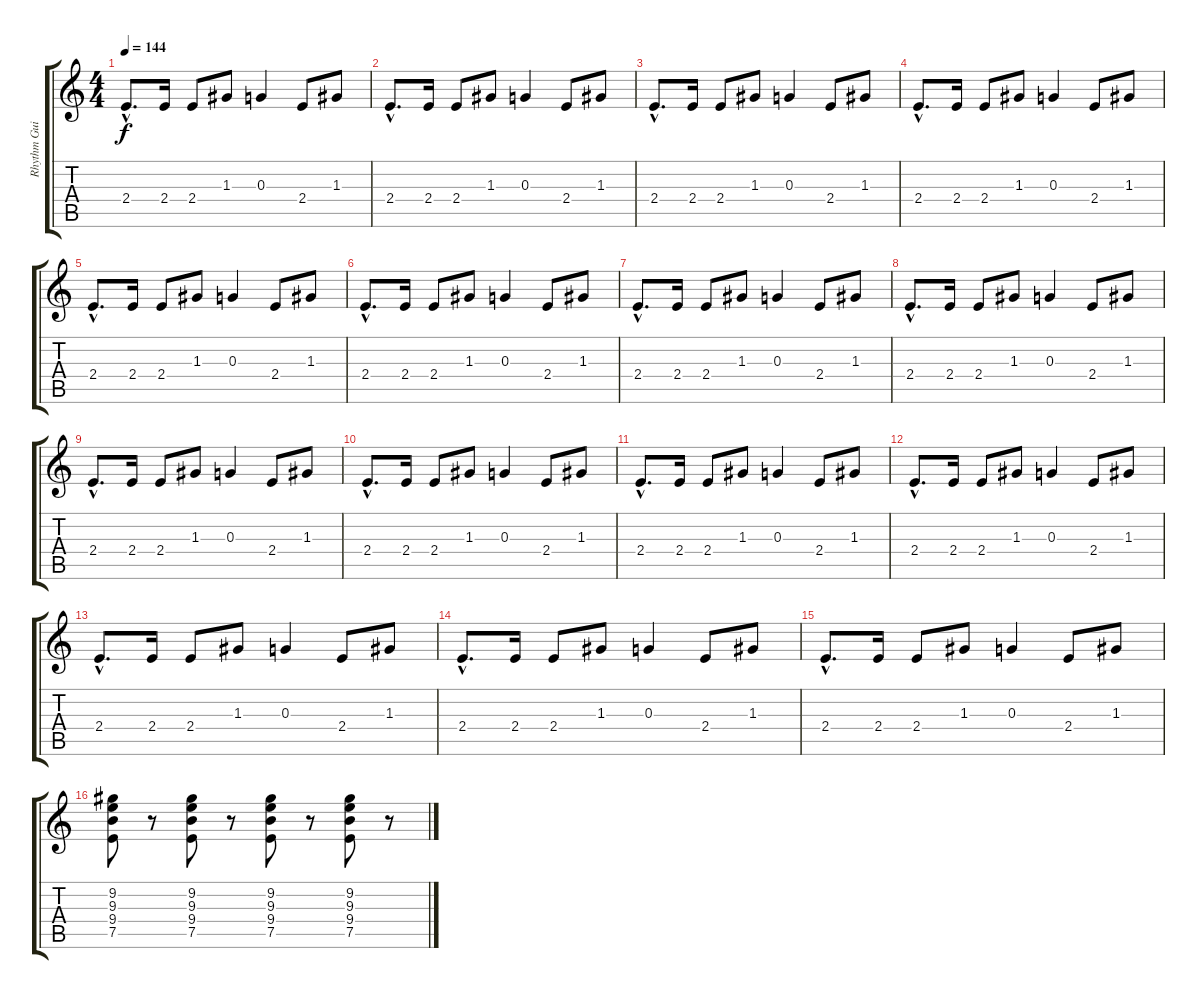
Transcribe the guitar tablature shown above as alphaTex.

\track ("Rhythm Guitar 1" "Rhythm Gui") {instrument overdrivenguitar}
\staff {score tabs}
\tuning (E4 B3 G3 D3 A2 E2) {hide}
\ts (4 4)
\tempo 144
\clef g2
\ks c
2.4{hac}.8{d dy f} 2.4.16 2.4.8 1.3.8 0.3.4 2.4.8 1.3.8 |
2.4{hac}.8{d} 2.4.16 2.4.8 1.3.8 0.3.4 2.4.8 1.3.8 |
2.4{hac}.8{d} 2.4.16 2.4.8 1.3.8 0.3.4 2.4.8 1.3.8 |
2.4{hac}.8{d} 2.4.16 2.4.8 1.3.8 0.3.4 2.4.8 1.3.8 |
2.4{hac}.8{d} 2.4.16 2.4.8 1.3.8 0.3.4 2.4.8 1.3.8 |
2.4{hac}.8{d} 2.4.16 2.4.8 1.3.8 0.3.4 2.4.8 1.3.8 |
2.4{hac}.8{d} 2.4.16 2.4.8 1.3.8 0.3.4 2.4.8 1.3.8 |
2.4{hac}.8{d} 2.4.16 2.4.8 1.3.8 0.3.4 2.4.8 1.3.8 |
2.4{hac}.8{d} 2.4.16 2.4.8 1.3.8 0.3.4 2.4.8 1.3.8 |
2.4{hac}.8{d} 2.4.16 2.4.8 1.3.8 0.3.4 2.4.8 1.3.8 |
2.4{hac}.8{d} 2.4.16 2.4.8 1.3.8 0.3.4 2.4.8 1.3.8 |
2.4{hac}.8{d} 2.4.16 2.4.8 1.3.8 0.3.4 2.4.8 1.3.8 |
2.4{hac}.8{d} 2.4.16 2.4.8 1.3.8 0.3.4 2.4.8 1.3.8 |
2.4{hac}.8{d} 2.4.16 2.4.8 1.3.8 0.3.4 2.4.8 1.3.8 |
2.4{hac}.8{d} 2.4.16 2.4.8 1.3.8 0.3.4 2.4.8 1.3.8 |
(9.2 9.3 9.4 7.5).8 r.8 (9.2 9.3 9.4 7.5).8 r.8 (9.2 9.3 9.4 7.5).8 r.8 (9.2 9.3 9.4 7.5).8 r.8
